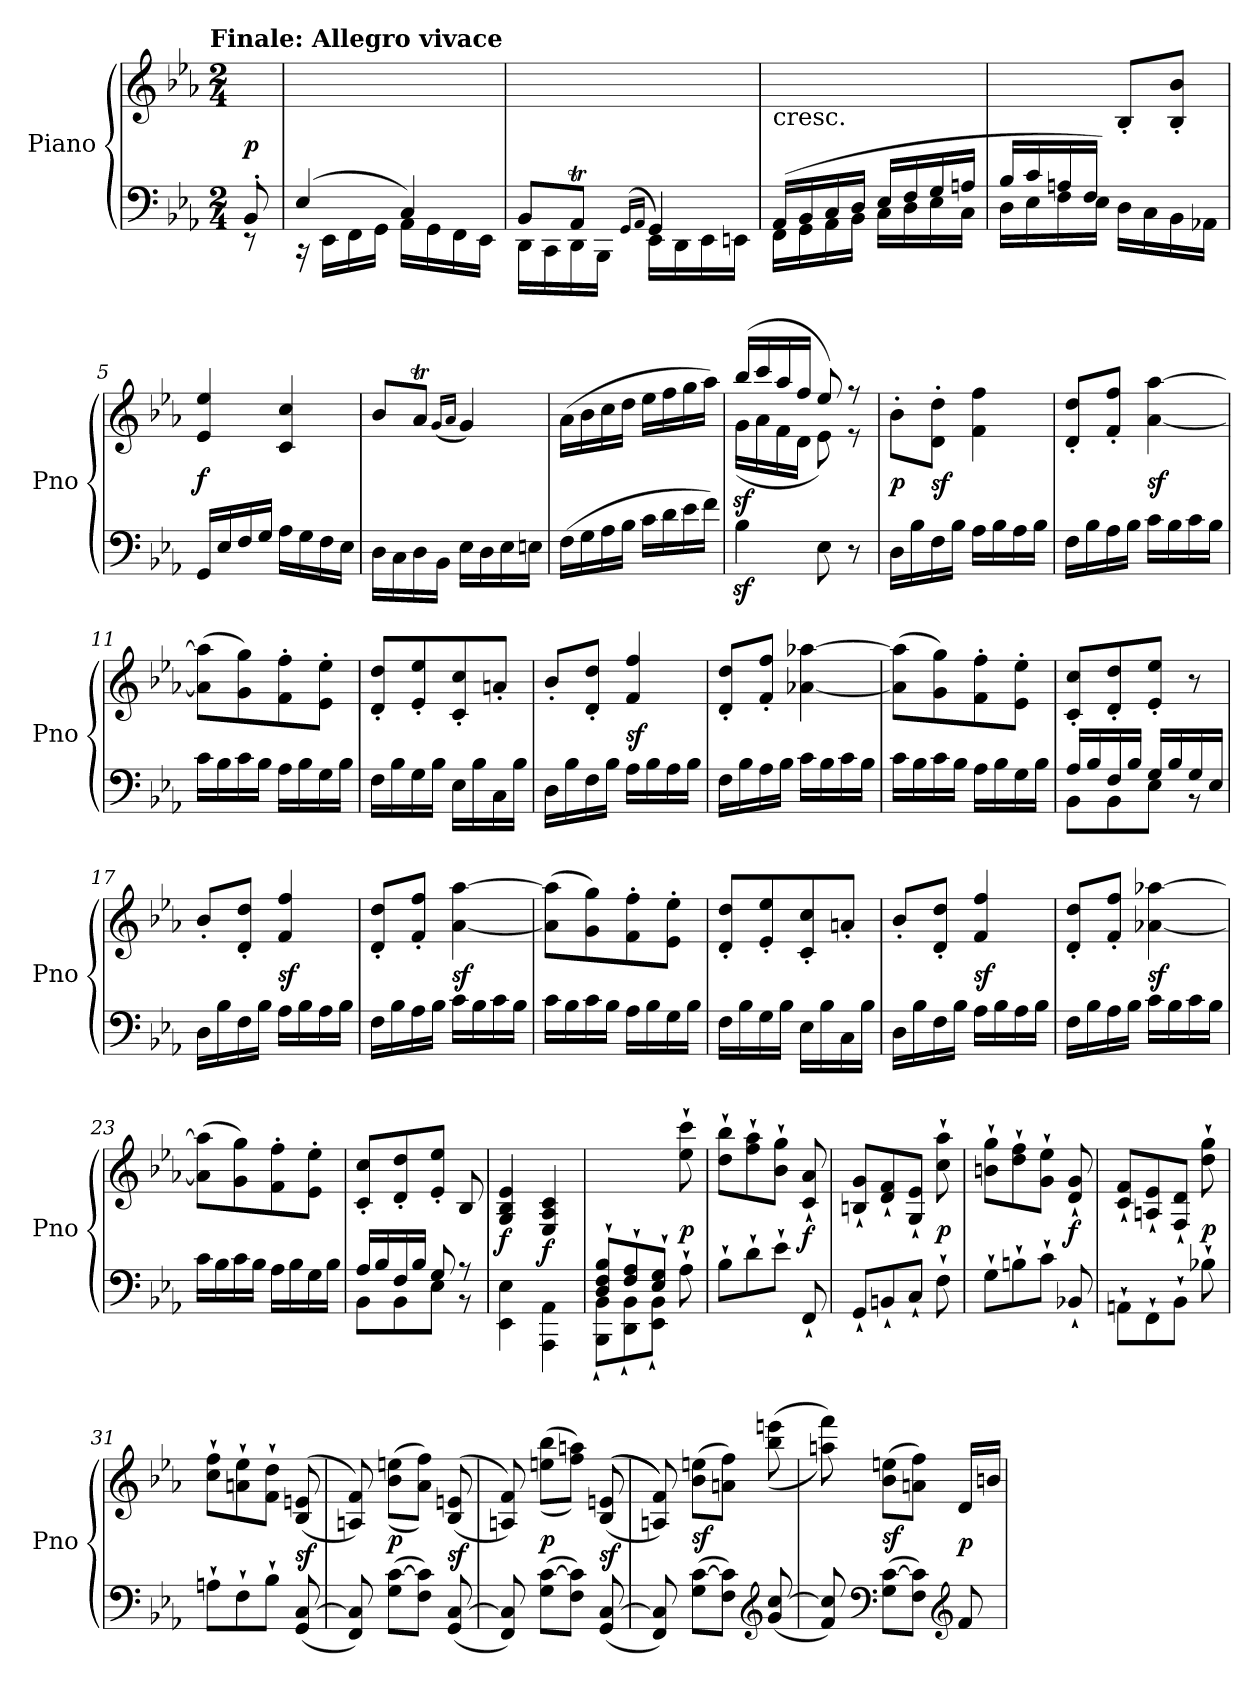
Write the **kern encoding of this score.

**kern	**kern	**dynam
*part1	*part1	*part1
*staff2	*staff1	*staff1/2
*I"Piano	*	*
*I'Pno	*	*
*clefF4	*clefG2	*
*k[b-e-a-]	*k[b-e-a-]	*
*E-:	*E-:	*
!!LO:TX:omd:t=Finale&colon; Allegro vivace
*M2/4	*M2/4	*
*MM144	*MM144	*
=	=	=
*^	*	*
8BB-'	8r	8ryy	p
=1	=1	=1	=1
(4E-	16r	2ryy	.
.	16EE-LL	.	.
.	16FF	.	.
.	16GGJJ	.	.
4C)	16AA-LL	.	.
.	16GG	.	.
.	16FF	.	.
.	16EE-JJ	.	.
=2	=2	=2	=2
8BB-L	16DD\LL	2ryy	.
.	16CC\	.	.
8AA-TJ	16DD\	.	.
.	16BBB-\JJ	.	.
(<16qGGLL	.	.	.
16qAA-JJ	.	.	.
4GG)	16EE-LL	.	.
.	16DD	.	.
.	16EE-	.	.
.	16EEnJJ	.	.
=3	=3	=3	=3
!	!	!LO:TX:c:t=cresc.	!
(16AA-LL	16FFLL	2ryy	.
16BB-	16GG	.	.
16C	16AA-	.	.
16DJJ	16BB-JJ	.	.
16E-LL	16CLL	.	.
16F	16D	.	.
16G	16E-	.	.
16AnJJ	16CJJ	.	.
=4	=4	=4	=4
16B-LL	16DLL	4ryy	.
16c	16E-	.	.
16An	16F	.	.
16FJJ	16E-JJ)	.	.
4ryy	16D\LL	8B-'L	.
.	16C\	.	.
.	16BB-\	8B-' 8b-'J	.
.	16AA-X\JJ	.	.
*v	*v	*	*
=5	=5	=5
16GGLL	4e- 4ee-	f
16E-	.	.
16F	.	.
16GJJ	.	.
16A-LL	4c 4cc	.
16G	.	.
16F	.	.
16E-JJ	.	.
=6	=6	=6
16D\LL	8b-L	.
16C\	.	.
16D\	8a-TJ	.
16BB-\JJ	.	.
.	(16qgLL	.
.	16qa-JJ	.
16E-LL	4g)	.
16D	.	.
16E-	.	.
16EnJJ	.	.
=7	=7	=7
(16FLL	(16a-LL	.
16G	16b-	.
16A-	16cc	.
16B-JJ	16ddJJ	.
16cLL	16ee-LL	.
16d	16ff	.
16e-	16gg	.
16fJJ)	16aa-JJ)	.
=8	=8	=8
*	*^	*
4B-z	(16bb-LL	(>16gz<LL	.
.	16ccc	16a-	.
.	16aa-	16f	.
.	16ffJJ	16dJJ	.
8E-	8ee-)	8e-)	.
8r	8rff	8re	.
*	*v	*v	*
=9	=9	=9
16DLL	8b-'\L	p
16B-	.	.
16F	8d'\ 8dd'\J	sf
16B-JJ	.	.
16A-LL	4f 4ff	.
16B-	.	.
16A-	.	.
16B-JJ	.	.
=10	=10	=10
16FLL	8d' 8dd'L	.
16B-	.	.
16A-	8f' 8ff'J	.
16B-JJ	.	.
16cLL	[4a- [4aa-	sf
16B-	.	.
16c	.	.
16B-JJ	.	.
=11	=11	=11
16cLL	(8a-] 8aa-]L	.
16B-	.	.
16c	8g 8gg)	.
16B-JJ	.	.
16A-LL	8f' 8ff'	.
16B-	.	.
16G	8e-' 8ee-'J	.
16B-JJ	.	.
=12	=12	=12
16FLL	8d' 8dd'L	.
16B-	.	.
16G	8e-' 8ee-'	.
16B-JJ	.	.
16E-LL	8c' 8cc'	.
16B-	.	.
16C	8an'J	.
16B-JJ	.	.
=13	=13	=13
16DLL	8b-'L	.
16B-	.	.
16F	8d' 8dd'J	.
16B-JJ	.	.
16A-LL	4f/ 4ff/	sf
16B-	.	.
16A-	.	.
16B-JJ	.	.
=14	=14	=14
16FLL	8d' 8dd'L	.
16B-	.	.
16A-	8f' 8ff'J	.
16B-JJ	.	.
16cLL	[4a-X [4aa-X	.
16B-	.	.
16c	.	.
16B-JJ	.	.
=15	=15	=15
16cLL	(8a-] 8aa-]L	.
16B-	.	.
16c	8g 8gg)	.
16B-JJ	.	.
16A-LL	8f' 8ff'	.
16B-	.	.
16G	8e-' 8ee-'J	.
16B-JJ	.	.
=16	=16	=16
*^	*	*
16A-LL	8BB-L	8c' 8cc'L	.
16B-	.	.	.
16F	8BB-	8d' 8dd'	.
16B-JJ	.	.	.
16GLL	8E-J	8e-' 8ee-'J	.
16B-	.	.	.
16G	8rBB	8r	.
16E-JJ	.	.	.
*v	*v	*	*
=17	=17	=17
16DLL	8b-'L	.
16B-	.	.
16F	8d' 8dd'J	.
16B-JJ	.	.
16A-LL	4f/ 4ff/	sf
16B-	.	.
16A-	.	.
16B-JJ	.	.
=18	=18	=18
16FLL	8d' 8dd'L	.
16B-	.	.
16A-	8f' 8ff'J	.
16B-JJ	.	.
16cLL	[4a- [4aa-	sf
16B-	.	.
16c	.	.
16B-JJ	.	.
=19	=19	=19
16cLL	(8a-] 8aa-]L	.
16B-	.	.
16c	8g 8gg)	.
16B-JJ	.	.
16A-LL	8f' 8ff'	.
16B-	.	.
16G	8e-' 8ee-'J	.
16B-JJ	.	.
=20	=20	=20
16FLL	8d' 8dd'L	.
16B-	.	.
16G	8e-' 8ee-'	.
16B-JJ	.	.
16E-LL	8c' 8cc'	.
16B-	.	.
16C	8an'J	.
16B-JJ	.	.
=21	=21	=21
16DLL	8b-'L	.
16B-	.	.
16F	8d' 8dd'J	.
16B-JJ	.	.
16A-LL	4f/ 4ff/	sf
16B-	.	.
16A-	.	.
16B-JJ	.	.
=22	=22	=22
16FLL	8d' 8dd'L	.
16B-	.	.
16A-	8f' 8ff'J	.
16B-JJ	.	.
16cLL	[4a-X [4aa-X	sf
16B-	.	.
16c	.	.
16B-JJ	.	.
=23	=23	=23
16cLL	(8a-] 8aa-]L	.
16B-	.	.
16c	8g 8gg)	.
16B-JJ	.	.
16A-LL	8f' 8ff'	.
16B-	.	.
16G	8e-' 8ee-'J	.
16B-JJ	.	.
=24	=24	=24
*^	*	*
16A-LL	8BB-L	8c' 8cc'L	.
16B-	.	.	.
16F	8BB-	8d' 8dd'	.
16B-JJ	.	.	.
8G	8E-J	8e-' 8ee-'J	.
8r	8r	8B-	.
*v	*v	*	*
=25	=25	=25
4EE-\ 4E-\	4G/ 4B-/ 4e-/	f
4AAA-\ 4AA-\	4E-/ 4A-/ 4c/	f
=26	=26	=26
*^	*	*
8D` 8F` 8B-`L	8BBB-` 8BB-`L	4.ryy	.
8F` 8A-`	8DD` 8BB-`	.	.
8E-` 8G`J	8EE-` 8BB-`J	.	.
8ryy	8A-`	8ee-` 8ccc`	p
*v	*v	*	*
=27	=27	=27
8B-`L	8dd` 8bb-`L	.
8d`	8ff` 8aa-`	.
8e-`J	8b-` 8gg`J	.
8FF`	8c` 8a-`	f
=28	=28	=28
8GG`L	8Bn` 8g`L	.
8BBn`	8d` 8f`	.
8C`J	8G` 8e-`J	.
8F`	8cc` 8aa-`	p
=29	=29	=29
8G`L	8bn` 8gg`L	.
8Bn`	8dd` 8ff`	.
8c`J	8g` 8ee-`J	.
8BB-X`	8d` 8g`	f
=30	=30	=30
8AAn`<\L	8c`> 8f`>L	.
8FF`<\	8An`>/ 8e-`>/	.
8BB-`<\J	8F`>/ 8d`>/J	.
8B-X`	8dd` 8gg`	p
=31	=31	=31
8An`L	8cc` 8ff`L	.
8F`	8an` 8ee-`	.
8B-`J	8f` 8dd`J	.
(8GG [8C	(>(>8B- 8en	sf
=32	=32	=32
8FF 8C])	8An 8f))	.
(<8G [8cL	(<(>8b- 8eenL	p
8F 8c]J)	8a- 8ffJ))	.
(8GG [8C	(>(>8B- 8en	sf
=33	=33	=33
8FF 8C])	8An 8f))	.
(<8G [8cL	(<(>8een 8bb-L	p
8F 8c]J)	8ff 8aanJ))	.
(8GG [8C	(>(>(>8B- 8en	sf
=34	=34	=34
8FF 8C])	8An 8f)))	.
(<8G [8cL	(<8b- 8eenL	sf
8F 8c]J)	8an 8ffJ)	.
*clefG2	*	*
(8g [8cc	(<(>8bb- 8eeen	.
=35	=35	=35
8f 8cc])	8aan 8fff))	.
*clefF4	*	*
(8G [8cL	(8b- 8eenL	sf
8F 8c]J)	8an 8ffJ)	.
*clefG2	*	*
8f	16dLL	p
.	16bnJJ	.
=	=	=
*-	*-	*-
